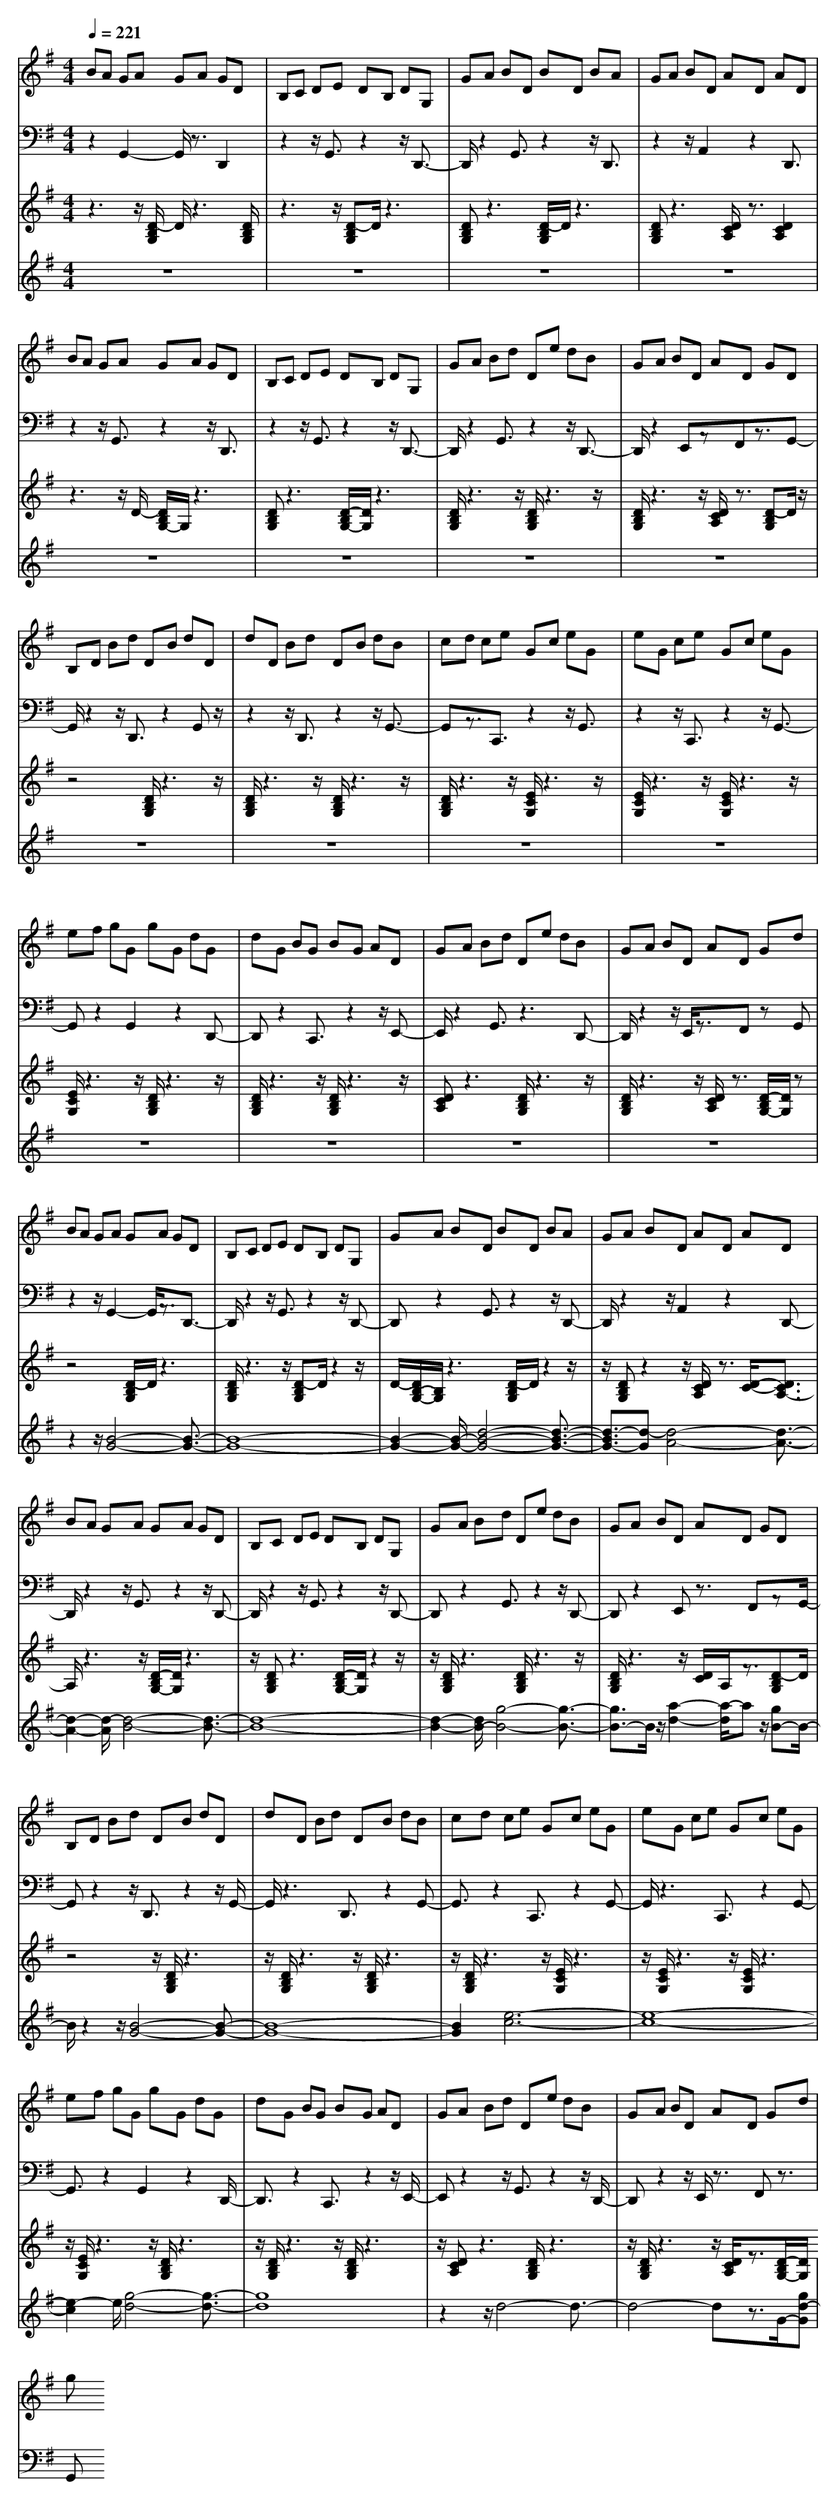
X:1
T:
M: 4/4
L: 1/8
Q:1/4=221
K:G % 1 sharps
V:1
BA GA GA GD|B,C DE DB, DG,|GA BD BD BA|GA BD AD AD|
BA GA GA GD|B,C DE DB, DG,|GA Bd De dB|GA BD AD GD|
B,D Bd DB dD|dD Bd DB dB|cd ce Gc eG|eG ce Gc eG|
ef gG gG dG|dG BG BG AD|GA Bd De dB|GA BD AD Gd|
BA GA GA GD|B,C DE DB, DG,|GA BD BD BA|GA BD AD AD|
BA GA GA GD|B,C DE DB, DG,|GA Bd De dB|GA BD AD GD|
B,D Bd DB dD|dD Bd DB dB|cd ce Gc eG|eG ce Gc eG|
ef gG gG dG|dG BG BG AD|GA Bd De dB|GA BD AD Gd|
g
V:2
z2 G,,2- G,,/2z3/2 D,,2|z2 z/2G,,3/2 z2 z/2D,,3/2-|D,,/2z2G,,3/2 z2 z/2D,,3/2|z2 z/2A,,2z2D,,3/2|
z2 z/2G,,3/2 z2 z/2D,,3/2|z2 z/2G,,3/2 z2 z/2D,,3/2-|D,,/2z2G,,3/2 z2 z/2D,,3/2-|D,,/2z2E,,zF,,z3/2G,,-|
G,,/2z2z/2D,,3/2z2G,,z/2|z2 z/2D,,3/2 z2 z/2G,,3/2-|G,,z3/2C,,3/2 z2 z/2G,,3/2|z2 z/2C,,3/2 z2 z/2G,,3/2-|
G,,z2G,,2z2D,,-|D,,z2C,,3/2z2z/2E,,-|E,,/2z2G,,3/2 z3D,,-|D,,/2z2z/2E,,/2z3/2F,, zG,,|
z2 z/2G,,2-G,,/2z3/2D,,3/2-|D,,/2z2z/2G,,3/2z2z/2D,,-|D,,z2G,,3/2z2z/2D,,-|D,,/2z2z/2A,,2z2D,,-|
D,,/2z2z/2G,,3/2z2z/2D,,-|D,,/2z2z/2G,,3/2z2z/2D,,-|D,,z2G,,3/2z2z/2D,,-|D,,z2E,, z3/2F,,zG,,/2-|
G,,z2z/2D,,3/2z2z/2G,,/2-|G,,/2z3D,,3/2z2G,,-|G,,3/2z2C,,3/2z2G,,-|G,,/2z3C,,3/2z2G,,-|
G,,3/2z2G,,2z2D,,/2-|D,,3/2z2C,,3/2z2z/2E,,/2-|E,,z2z/2G,,3/2z2z/2D,,/2-|D,,z2z/2E,,/2 z3/2F,,z3/2|
G,,
V:3
z3z/2[D/2-B,/2G,/2] D/2z3[D/2B,/2G,/2]|z3z/2[D-B,G,]D/2z3|[DB,G,]z3 [D/2-B,/2G,/2]D/2z3|[DB,G,]z3 [D/2C/2A,/2]z3/2 [D2C2A,2]|
z3z/2D/2- [D/2B,/2G,/2-]G,/2z3|[DB,G,]z3 [D/2-B,/2G,/2-][D/2G,/2]z3|[D/2B,/2G,/2]z3z/2 [D/2B,/2G,/2]z3z/2|[D/2B,/2G,/2]z3z/2 [D/2C/2A,/2]z3/2 [D-B,G,]D/2z/2|
z4 [D/2B,/2G,/2]z3z/2|[D/2B,/2G,/2]z3z/2 [D/2B,/2G,/2]z3z/2|[D/2B,/2G,/2]z3z/2 [E/2C/2G,/2]z3z/2|[E/2C/2G,/2]z3z/2 [E/2C/2G,/2]z3z/2|
[E/2C/2G,/2]z3z/2 [D/2B,/2G,/2]z3z/2|[D/2B,/2G,/2]z3z/2 [D/2B,/2G,/2]z3z/2|[DCA,]z3 [D/2B,/2G,/2]z3z/2|[D/2B,/2G,/2]z3z/2 [D/2C/2A,/2]z3/2 [D/2-B,/2G,/2-][D/2G,/2]z|
z4 [D/2-B,/2G,/2]D/2z3|[D/2B,/2G,/2]z3z/2 [D-B,G,]D/2z2z/2|D/2-[D/2B,/2-G,/2-][B,/2G,/2]z3[D/2-B,/2G,/2]D/2z2z/2|z/2[DB,G,]z2z/2 [D/2C/2A,/2]z3/2 [D/2-C/2-][D3/2C3/2A,3/2-]|
A,/2z3z/2 [D/2-B,/2G,/2-][D/2G,/2]z3|z/2[DB,G,]z3[D/2-B,/2G,/2-][D/2G,/2]z2z/2|z/2[D/2B,/2G,/2]z3 [D/2B,/2G,/2]z3z/2|[D/2B,/2G,/2]z3z/2 [D/2C/2]A,/2z3/2[D-B,G,]D/2|
z4 z/2[D/2B,/2G,/2]z3|z/2[D/2B,/2G,/2]z3 z/2[D/2B,/2G,/2]z3|z/2[D/2B,/2G,/2]z3 z/2[E/2C/2G,/2]z3|z/2[E/2C/2G,/2]z3 z/2[E/2C/2G,/2]z3|
z/2[E/2C/2G,/2]z3 z/2[D/2B,/2G,/2]z3|z/2[D/2B,/2G,/2]z3 z/2[D/2B,/2G,/2]z3|z/2[DCA,]z3[D/2B,/2G,/2]z3|z/2[D/2B,/2G,/2]z3 z/2[D/2C/2A,/2]z3/2[D/2-B,/2G,/2-][D/2G,/2]
V:4
z8|z8|z8|z8|
z8|z8|z8|z8|
z8|z8|z8|z8|
z8|z8|z8|z8|
z2 z/2[B4-G4-][B3/2-G3/2-]|[B8-G8-]|[B2-G2-] [B/2-G/2-][d4-B4-G4-][d3/2-B3/2-G3/2-]|[d3/2-B3/2G3/2-][d-G][d4-A4-][d3/2-A3/2-]|
[d2-A2-] [d/2-A/2][d4-B4-][d3/2-B3/2-]|[d8-B8-]|[d2-B2-] [d/2B/2-][g4-B4-][g3/2-B3/2-]|[g3/2B3/2-]B/2 z/2[a2-d2-][a/2-d/2]a z/2[gB-]B/2-|
B/2z2z/2[B4-G4-][B-G-]|[B8-G8-]|[B2G2] [e6-c6-]|[e8-c8-]|
[e2-c2] e/2[g4-d4-][g3/2-d3/2-]|[g8d8]|z2 z/2d4-d3/2-|d4- dz3/2G/2-[gd-G]|
